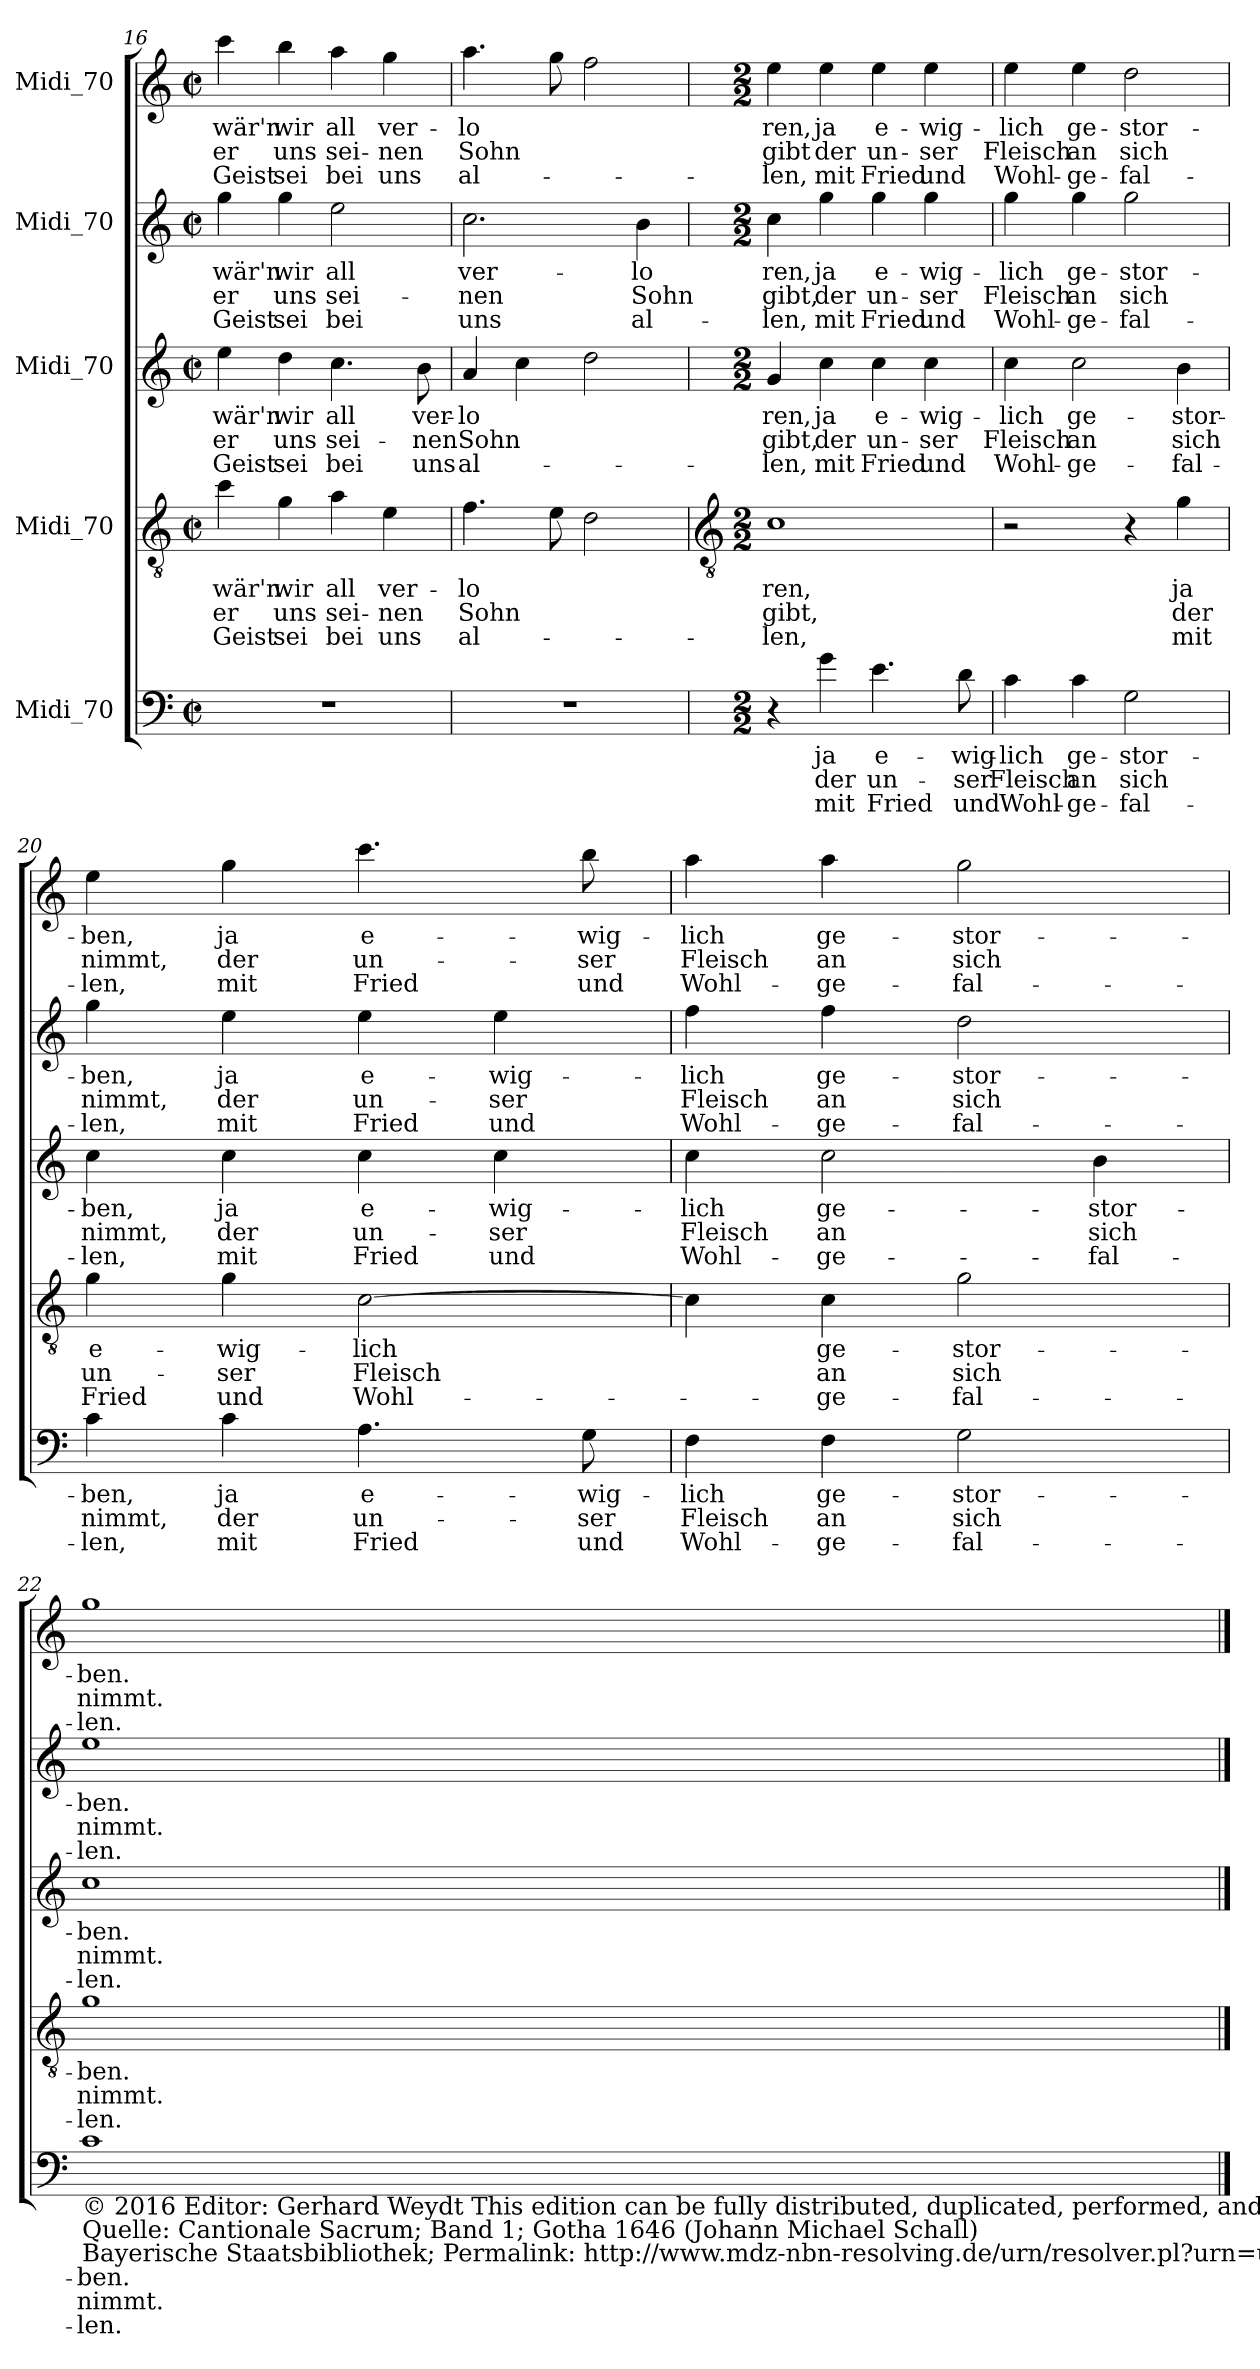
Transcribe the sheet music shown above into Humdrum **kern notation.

**kern	**text	**text	**text	**kern	**text	**text	**text	**kern	**text	**text	**text	**kern	**text	**text	**text	**kern	**text	**text	**text
*part5	*part5	*part5	*part5	*part4	*part4	*part4	*part4	*part3	*part3	*part3	*part3	*part2	*part2	*part2	*part2	*part1	*part1	*part1	*part1
*staff5	*staff5	*staff5	*staff5	*staff4	*staff4	*staff4	*staff4	*staff3	*staff3	*staff3	*staff3	*staff2	*staff2	*staff2	*staff2	*staff1	*staff1	*staff1	*staff1
*I"Midi_70	*	*	*	*I"Midi_70	*	*	*	*I"Midi_70	*	*	*	*I"Midi_70	*	*	*	*I"Midi_70	*	*	*
*clefF4	*	*	*	*clefGv2	*	*	*	*clefG2	*	*	*	*clefG2	*	*	*	*clefG2	*	*	*
*ITrd4c7	*	*	*	*ITrd4c7	*	*	*	*ITrd4c7	*	*	*	*ITrd4c7	*	*	*	*ITrd4c7	*	*	*
*k[b-]	*	*	*	*k[b-]	*	*	*	*k[b-]	*	*	*	*k[b-]	*	*	*	*k[b-]	*	*	*
*F:	*	*	*	*F:	*	*	*	*F:	*	*	*	*F:	*	*	*	*F:	*	*	*
*M2/2	*	*	*	*M2/2	*	*	*	*M2/2	*	*	*	*M2/2	*	*	*	*M2/2	*	*	*
*met(c|)	*	*	*	*met(c|)	*	*	*	*met(c|)	*	*	*	*met(c|)	*	*	*	*met(c|)	*	*	*
=16	=16	=16	=16	=16	=16	=16	=16	=16	=16	=16	=16	=16	=16	=16	=16	=16	=16	=16	=16
!	!	!	!	!	!LO:LY:b	!LO:LY:b	!LO:LY:b	!	!LO:LY:b	!LO:LY:b	!LO:LY:b	!	!LO:LY:b	!LO:LY:b	!LO:LY:b	!	!LO:LY:b	!LO:LY:b	!LO:LY:b
1r	.	.	.	4f	wär'n	er	Geist	4a	wär'n	er	Geist	4cc	wär'n	er	Geist	4ff	wär'n	er	Geist
!	!	!	!	!	!LO:LY:b	!LO:LY:b	!LO:LY:b	!	!LO:LY:b	!LO:LY:b	!LO:LY:b	!	!LO:LY:b	!LO:LY:b	!LO:LY:b	!	!LO:LY:b	!LO:LY:b	!LO:LY:b
.	.	.	.	4c	wir	uns	sei	4g	wir	uns	sei	4cc	wir	uns	sei	4ee	wir	uns	sei
!	!	!	!	!	!LO:LY:b	!LO:LY:b	!LO:LY:b	!	!LO:LY:b	!LO:LY:b	!LO:LY:b	!	!LO:LY:b	!LO:LY:b	!LO:LY:b	!	!LO:LY:b	!LO:LY:b	!LO:LY:b
.	.	.	.	4d	all	sei-	-bei	4.f	all	sei-	-bei	2a	all	sei-	-bei	4dd	all	sei-	-bei
!	!	!	!	!	!LO:LY:b	!LO:LY:b	!LO:LY:b	!	!	!	!	!	!	!	!	!	!LO:LY:b	!LO:LY:b	!LO:LY:b
.	.	.	.	4A	ver-	-nen	uns	.	.	.	.	.	.	.	.	4cc	ver-	-nen	uns
!	!	!	!	!	!	!	!	!	!LO:LY:b	!LO:LY:b	!LO:LY:b	!	!	!	!	!	!	!	!
.	.	.	.	.	.	.	.	8e	ver-	-nen	uns	.	.	.	.	.	.	.	.
=17	=17	=17	=17	=17	=17	=17	=17	=17	=17	=17	=17	=17	=17	=17	=17	=17	=17	=17	=17
!	!	!	!	!	!LO:LY:b	!LO:LY:b	!LO:LY:b	!	!LO:LY:b	!LO:LY:b	!LO:LY:b	!	!LO:LY:b	!LO:LY:b	!LO:LY:b	!	!LO:LY:b	!LO:LY:b	!LO:LY:b
1r	.	.	.	4.B-	lo	Sohn	al-	4d	lo	Sohn	al-	2.f	ver-	-nen	uns	4.dd	lo	Sohn	al-
.	.	.	.	.	.	.	.	4f	.	.	.	.	.	.	.	.	.	.	.
.	.	.	.	8A	.	.	.	.	.	.	.	.	.	.	.	8cc	.	.	.
.	.	.	.	2G	.	.	.	2g	.	.	.	.	.	.	.	2b-	.	.	.
!	!	!	!	!	!	!	!	!	!	!	!	!	!LO:LY:b	!LO:LY:b	!LO:LY:b	!	!	!	!
.	.	.	.	.	.	.	.	.	.	.	.	4e	lo	Sohn	al-	.	.	.	.
!!LO:LB:g=z
=18	=18	=18	=18	=18	=18	=18	=18	=18	=18	=18	=18	=18	=18	=18	=18	=18	=18	=18	=18
*	*	*	*	*clefGv2	*	*	*	*	*	*	*	*	*	*	*	*	*	*	*
*M2/2	*	*	*	*M2/2	*	*	*	*M2/2	*	*	*	*M2/2	*	*	*	*M2/2	*	*	*
!	!	!	!	!	!LO:LY:b	!LO:LY:b	!LO:LY:b	!	!LO:LY:b	!LO:LY:b	!LO:LY:b	!	!LO:LY:b	!LO:LY:b	!LO:LY:b	!	!LO:LY:b	!LO:LY:b	!LO:LY:b
4r	.	.	.	1F	-ren,	gibt,	len,	4c	-ren,	gibt,	len,	4f	-ren,	gibt,	len,	4a	-ren,	gibt	len,
!	!LO:LY:b	!LO:LY:b	!LO:LY:b	!	!	!	!	!	!LO:LY:b	!LO:LY:b	!LO:LY:b	!	!LO:LY:b	!LO:LY:b	!LO:LY:b	!	!LO:LY:b	!LO:LY:b	!LO:LY:b
4c	ja	der	mit	.	.	.	.	4f	ja	der	mit	4cc	ja	der	mit	4a	ja	der	mit
!	!LO:LY:b	!LO:LY:b	!LO:LY:b	!	!	!	!	!	!LO:LY:b	!LO:LY:b	!LO:LY:b	!	!LO:LY:b	!LO:LY:b	!LO:LY:b	!	!LO:LY:b	!LO:LY:b	!LO:LY:b
4.A	e-	-un-	-Fried	.	.	.	.	4f	e-	-un-	-Fried	4cc	e-	-un-	-Fried	4a	e-	-un-	-Fried
!	!	!	!	!	!	!	!	!	!LO:LY:b	!LO:LY:b	!LO:LY:b	!	!LO:LY:b	!LO:LY:b	!LO:LY:b	!	!LO:LY:b	!LO:LY:b	!LO:LY:b
.	.	.	.	.	.	.	.	4f	wig-	-ser	und	4cc	wig-	-ser	und	4a	wig-	-ser	und
!	!LO:LY:b	!LO:LY:b	!LO:LY:b	!	!	!	!	!	!	!	!	!	!	!	!	!	!	!	!
8G	wig-	-ser	und	.	.	.	.	.	.	.	.	.	.	.	.	.	.	.	.
=19	=19	=19	=19	=19	=19	=19	=19	=19	=19	=19	=19	=19	=19	=19	=19	=19	=19	=19	=19
!	!LO:LY:b	!LO:LY:b	!LO:LY:b	!	!	!	!	!	!LO:LY:b	!LO:LY:b	!LO:LY:b	!	!LO:LY:b	!LO:LY:b	!LO:LY:b	!	!LO:LY:b	!LO:LY:b	!LO:LY:b
4F	lich	Fleisch	Wohl-	2r	.	.	.	4f	lich	Fleisch	Wohl-	4cc	lich	Fleisch	Wohl-	4a	lich	Fleisch	Wohl-
!	!LO:LY:b	!LO:LY:b	!LO:LY:b	!	!	!	!	!	!LO:LY:b	!LO:LY:b	!LO:LY:b	!	!LO:LY:b	!LO:LY:b	!LO:LY:b	!	!LO:LY:b	!LO:LY:b	!LO:LY:b
4F	-ge-	-an	ge-	.	.	.	.	2f	-ge-	-an	ge-	4cc	-ge-	-an	ge-	4a	-ge-	-an	ge-
!	!LO:LY:b	!LO:LY:b	!LO:LY:b	!	!	!	!	!	!	!	!	!	!LO:LY:b	!LO:LY:b	!LO:LY:b	!	!LO:LY:b	!LO:LY:b	!LO:LY:b
2C	-stor-	-sich	fal-	4r	.	.	.	.	.	.	.	2cc	-stor-	-sich	fal-	2g	-stor-	-sich	fal-
!	!	!	!	!	!LO:LY:b	!LO:LY:b	!LO:LY:b	!	!LO:LY:b	!LO:LY:b	!LO:LY:b	!	!	!	!	!	!	!	!
.	.	.	.	4c	ja	der	mit	4e	-stor-	-sich	fal-	.	.	.	.	.	.	.	.
=20	=20	=20	=20	=20	=20	=20	=20	=20	=20	=20	=20	=20	=20	=20	=20	=20	=20	=20	=20
!	!LO:LY:b	!LO:LY:b	!LO:LY:b	!	!LO:LY:b	!LO:LY:b	!LO:LY:b	!	!LO:LY:b	!LO:LY:b	!LO:LY:b	!	!LO:LY:b	!LO:LY:b	!LO:LY:b	!	!LO:LY:b	!LO:LY:b	!LO:LY:b
4F	-ben,	nimmt,	len,	4c	e-	-un-	-Fried	4f	-ben,	nimmt,	len,	4cc	-ben,	nimmt,	len,	4a	-ben,	nimmt,	len,
!	!LO:LY:b	!LO:LY:b	!LO:LY:b	!	!LO:LY:b	!LO:LY:b	!LO:LY:b	!	!LO:LY:b	!LO:LY:b	!LO:LY:b	!	!LO:LY:b	!LO:LY:b	!LO:LY:b	!	!LO:LY:b	!LO:LY:b	!LO:LY:b
4F	ja	der	mit	4c	wig-	-ser	und	4f	ja	der	mit	4a	ja	der	mit	4cc	ja	der	mit
!	!LO:LY:b	!LO:LY:b	!LO:LY:b	!	!LO:LY:b	!LO:LY:b	!LO:LY:b	!	!LO:LY:b	!LO:LY:b	!LO:LY:b	!	!LO:LY:b	!LO:LY:b	!LO:LY:b	!	!LO:LY:b	!LO:LY:b	!LO:LY:b
4.D	e-	-un-	-Fried	[2F	lich	Fleisch	Wohl-	4f	e-	-un-	-Fried	4a	e-	-un-	-Fried	4.ff	e-	-un-	-Fried
!	!	!	!	!	!	!	!	!	!LO:LY:b	!LO:LY:b	!LO:LY:b	!	!LO:LY:b	!LO:LY:b	!LO:LY:b	!	!	!	!
.	.	.	.	.	.	.	.	4f	wig-	-ser	und	4a	wig-	-ser	und	.	.	.	.
!	!LO:LY:b	!LO:LY:b	!LO:LY:b	!	!	!	!	!	!	!	!	!	!	!	!	!	!LO:LY:b	!LO:LY:b	!LO:LY:b
8C	wig-	-ser	und	.	.	.	.	.	.	.	.	.	.	.	.	8ee	wig-	-ser	und
=21	=21	=21	=21	=21	=21	=21	=21	=21	=21	=21	=21	=21	=21	=21	=21	=21	=21	=21	=21
!	!LO:LY:b	!LO:LY:b	!LO:LY:b	!	!	!	!	!	!LO:LY:b	!LO:LY:b	!LO:LY:b	!	!LO:LY:b	!LO:LY:b	!LO:LY:b	!	!LO:LY:b	!LO:LY:b	!LO:LY:b
4BB-	lich	Fleisch	Wohl-	4F]	.	.	.	4f	lich	Fleisch	Wohl-	4b-	lich	Fleisch	Wohl-	4dd	lich	Fleisch	Wohl-
!	!LO:LY:b	!LO:LY:b	!LO:LY:b	!	!LO:LY:b	!LO:LY:b	!LO:LY:b	!	!LO:LY:b	!LO:LY:b	!LO:LY:b	!	!LO:LY:b	!LO:LY:b	!LO:LY:b	!	!LO:LY:b	!LO:LY:b	!LO:LY:b
4BB-	-ge-	-an	ge-	4F	-ge-	-an	ge-	2f	-ge-	-an	ge-	4b-	-ge-	-an	ge-	4dd	-ge-	-an	ge-
!	!LO:LY:b	!LO:LY:b	!LO:LY:b	!	!LO:LY:b	!LO:LY:b	!LO:LY:b	!	!	!	!	!	!LO:LY:b	!LO:LY:b	!LO:LY:b	!	!LO:LY:b	!LO:LY:b	!LO:LY:b
2C	-stor-	-sich	fal-	2c	-stor-	-sich	fal-	.	.	.	.	2g	-stor-	-sich	fal-	2cc	-stor-	-sich	fal-
!	!	!	!	!	!	!	!	!	!LO:LY:b	!LO:LY:b	!LO:LY:b	!	!	!	!	!	!	!	!
.	.	.	.	.	.	.	.	4e	-stor-	-sich	fal-	.	.	.	.	.	.	.	.
=22	=22	=22	=22	=22	=22	=22	=22	=22	=22	=22	=22	=22	=22	=22	=22	=22	=22	=22	=22
!LO:TX:b:t=© 2016 Editor&colon; Gerhard Weydt   This edition can be fully distributed, duplicated, performed, and recorded \nQuelle&colon; Cantionale Sacrum; Band 1; Gotha 1646 (Johann Michael Schall)\nBayerische Staatsbibliothek; Permalink&colon; http&colon;//www.mdz-nbn-resolving.de/urn/resolver.pl?urn=urn&colon;nbn&colon;de&colon;bvb&colon;12-bsb10592497-8	!	!	!	!	!	!	!	!	!	!	!	!	!	!	!	!	!	!	!
!	!LO:LY:b	!LO:LY:b	!LO:LY:b	!	!LO:LY:b	!LO:LY:b	!LO:LY:b	!	!LO:LY:b	!LO:LY:b	!LO:LY:b	!	!LO:LY:b	!LO:LY:b	!LO:LY:b	!	!LO:LY:b	!LO:LY:b	!LO:LY:b
1F	-ben.	nimmt.	len.	1c	-ben.	nimmt.	len.	1f	-ben.	nimmt.	len.	1a	-ben.	nimmt.	len.	1cc	-ben.	nimmt.	len.
==	==	==	==	==	==	==	==	==	==	==	==	==	==	==	==	==	==	==	==
*-	*-	*-	*-	*-	*-	*-	*-	*-	*-	*-	*-	*-	*-	*-	*-	*-	*-	*-	*-
